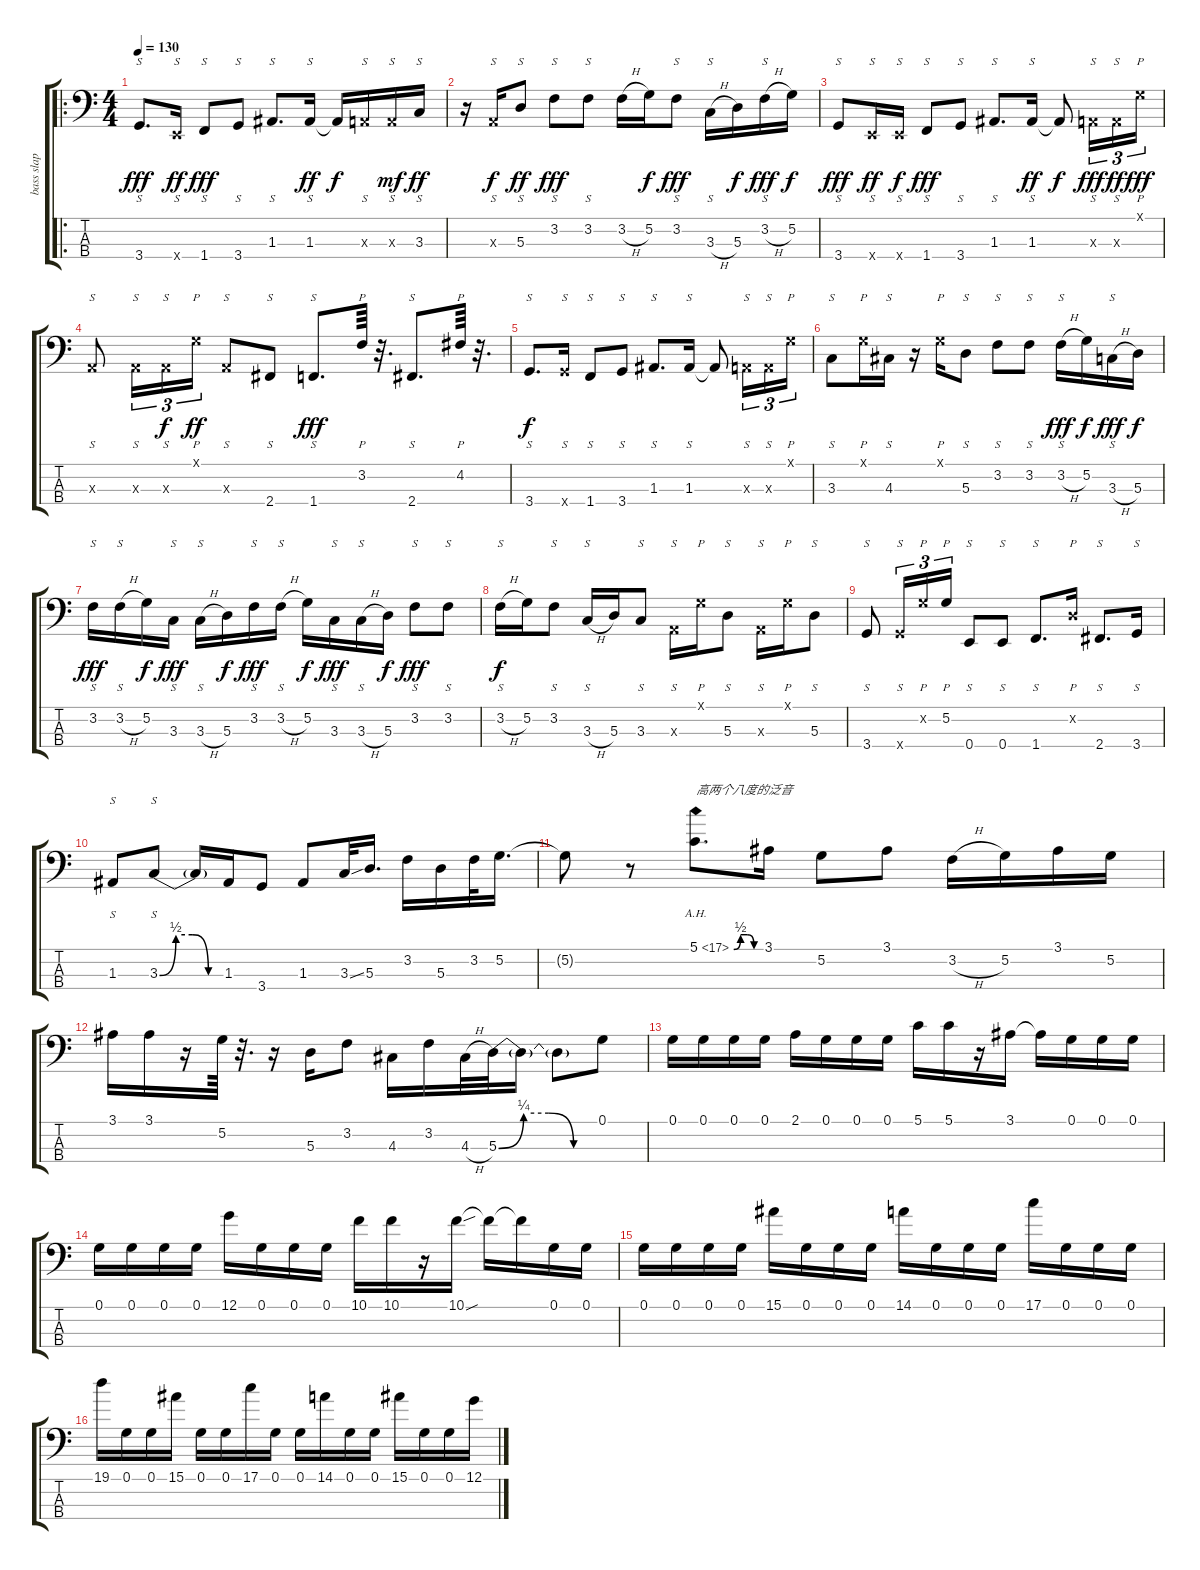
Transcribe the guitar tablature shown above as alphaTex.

\track ("bass slap" "bass slap") {instrument slapbass2}
\staff {score tabs}
\tuning (G2 D2 A1 E1) {hide}
\ro
\ts (4 4)
\tempo 130
\clef f4
\ks c
3.4.8{s d dy fff instrument slapbass2} 0.4{x}.16{s dy ff} 1.4.8{s dy fff} 3.4.8{s} 1.3.8{s d} 1.3.16{s dy ff} 1.3{t}.16{dy f} 0.3{x}.16{s} 0.3{x}.16{s dy mf} 3.3.16{s dy ff} |
r.16 0.3{x}.16{s dy f} 5.3.8{s dy ff} 3.2.8{s dy fff} 3.2.8{s} 3.2{h}.16 5.2.16{dy f} 3.2.8{s dy fff} 3.3{h}.16{s} 5.3.16{dy f} 3.2{h}.16{s dy fff} 5.2.16{dy f} |
3.4.8{s dy fff} 0.4{x}.16{s dy ff} 0.4{x}.16{s dy f} 1.4.8{s dy fff} 3.4.8{s} 1.3.8{s d} 1.3.16{s dy ff} 1.3{t}.8{dy f} 0.3{x}.16{s tu (3 2) dy fff} 0.3{x}.16{s tu (3 2) dy ff} 0.1{x}.16{p tu (3 2) dy fff} |
0.3{x}.8{s} 0.3{x}.16{s tu (3 2)} 0.3{x}.16{s tu (3 2) dy f} 0.1{x}.16{p tu (3 2) dy ff} 0.3{x}.8{s} 2.4.8{s} 1.4.8{s d dy fff} 3.2.64{p} r.32{d} 2.4.8{s d} 4.2.64{p} r.32{d} |
3.4.8{s d dy f} 3.4{x}.16{s} 1.4.8{s} 3.4.8{s} 1.3.8{s d} 1.3.16{s} 1.3{t}.8 0.3{x}.16{s tu (3 2)} 0.3{x}.16{s tu (3 2)} 0.1{x}.16{p tu (3 2)} |
3.3.8{s} 0.1{x}.16{p} 4.3.16{s} r.16 0.1{x}.16{p} 5.3.8{s} 3.2.8{s} 3.2.8{s} 3.2{h}.16{s dy fff} 5.2.16{dy f} 3.3{h}.16{s dy fff} 5.3.16{dy f} |
3.2.16{s dy fff} 3.2{h}.16{s} 5.2.16{dy f} 3.3.16{s dy fff} 3.3{h}.16{s} 5.3.16{dy f} 3.2.16{s dy fff} 3.2{h}.16{s} 5.2.16{dy f} 3.3.16{s dy fff} 3.3{h}.16{s} 5.3.16{dy f} 3.2.8{s dy fff} 3.2.8{s} |
3.2{h}.16{s dy f} 5.2.16 3.2.8{s} 3.3{h}.16{s} 5.3.16 3.3.8{s} 0.3{x}.16{s} 0.1{x}.16{p} 5.3.8{s} 0.3{x}.16{s} 0.1{x}.16{p} 5.3.8{s} |
3.4.8{s} 3.4{x}.16{s tu (3 2)} 5.2{x}.16{p tu (3 2)} 5.2.16{p tu (3 2)} 0.4.8{s} 0.4.8{s} 1.4.8{s d} 0.2{x}.16{p} 2.4.8{s d} 3.4.16{s} |
1.3.8{s} 3.3{be (custom 0 0 15 2 30 2 45 0 60 0)}.8{s} 3.3{t}.16 1.3.16{instrument electricbassfinger} 3.4.8 1.3.8 3.3{ss}.32 5.3.16{d} 3.2.16 5.3.16 3.2.32 5.2.16{d} |
5.2{t}.8 r.8 5.1{be (custom 0 0 15 2 30 2 45 0 60 0) ah 12}.8{d txt "高两个八度的泛音"} 3.1.16 5.2.8 3.1.8 3.2{h}.16 5.2.16 3.1.16 5.2.16 |
3.1.16 3.1.16 r.16 5.2.64 r.32{d} r.16 5.3.16 3.2.8 4.3.16 3.2.16 4.3{h}.32 5.3{be (custom 0 0 15 1 30 1 45 0 60 0)}.32 5.3{t}.16 5.3{t}.8 0.1.8 |
0.1.16 0.1.16 0.1.16 0.1.16 2.1.16 0.1.16 0.1.16 0.1.16 5.1.16 5.1.16 r.16 3.1.16 3.1{t}.16 0.1.16 0.1.16 0.1.16 |
0.1.16 0.1.16 0.1.16 0.1.16 12.1.16 0.1.16 0.1.16 0.1.16 10.1.16 10.1.16 r.16 10.1{sou}.16 10.1{t}.16 10.1{t}.16 0.1.16 0.1.16 |
0.1.16 0.1.16 0.1.16 0.1.16 15.1.16 0.1.16 0.1.16 0.1.16 14.1.16 0.1.16 0.1.16 0.1.16 17.1.16 0.1.16 0.1.16 0.1.16 |
19.1.16 0.1.16 0.1.16 15.1.16 0.1.16 0.1.16 17.1.16 0.1.16 0.1.16 14.1.16 0.1.16 0.1.16 15.1.16 0.1.16 0.1.16 12.1.16
